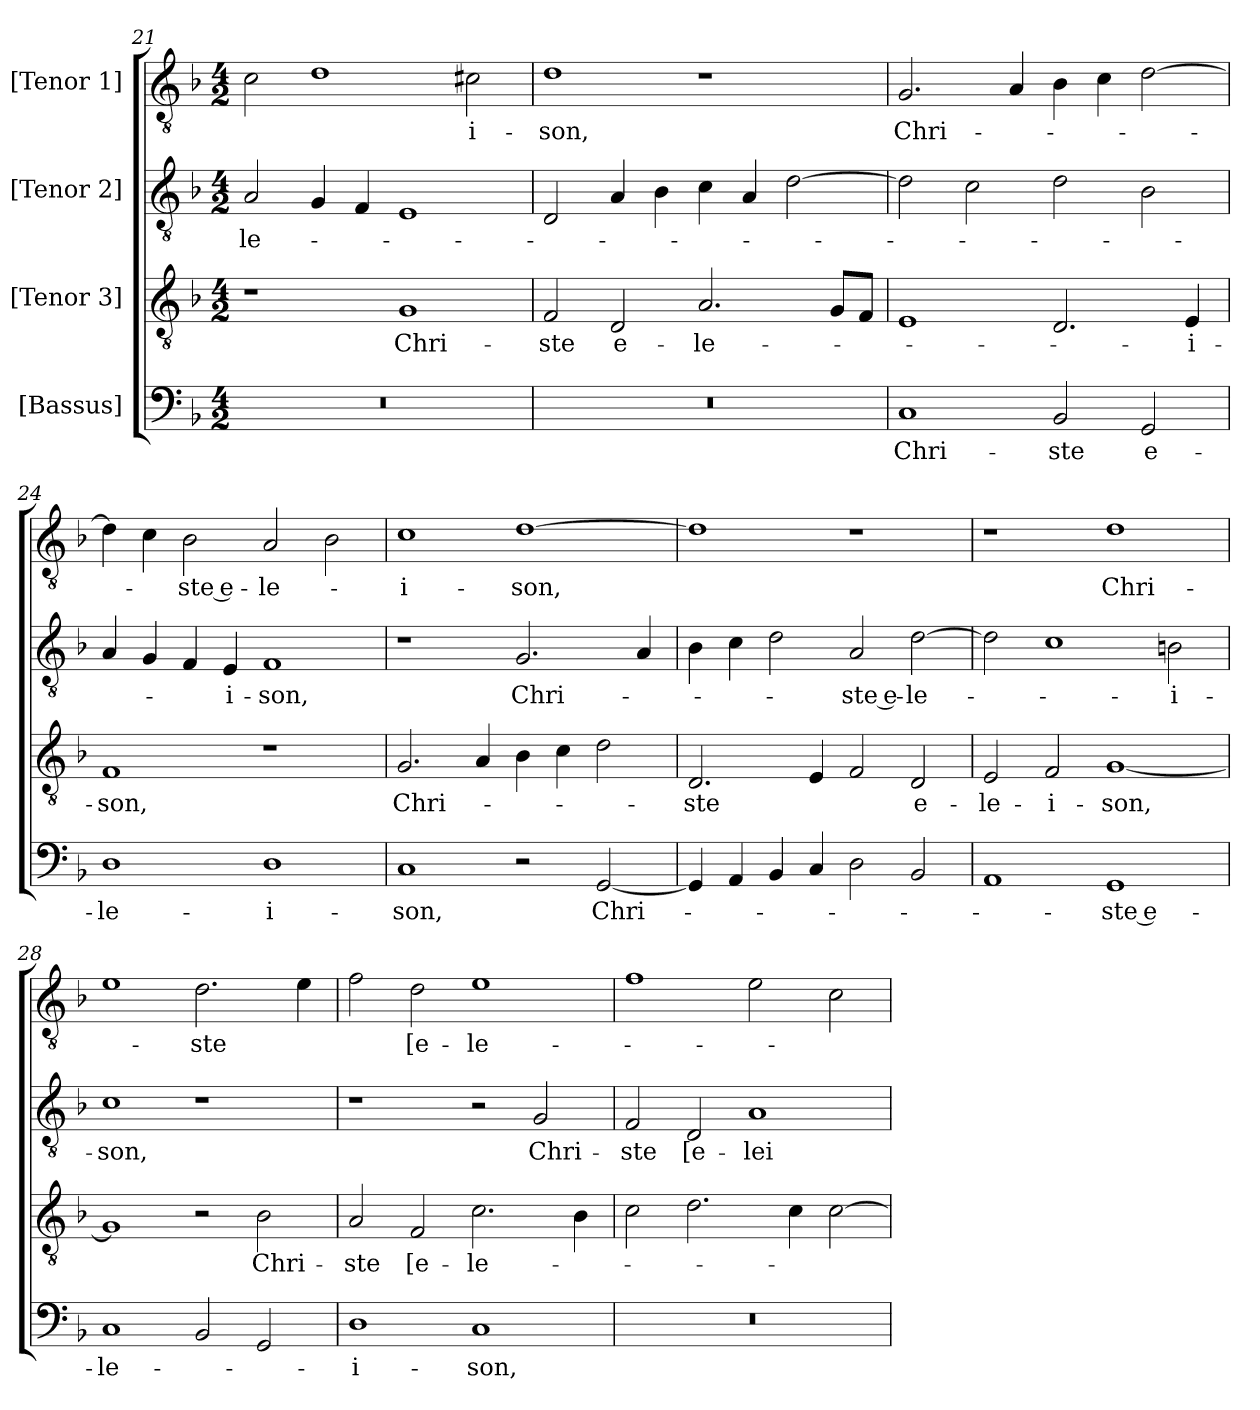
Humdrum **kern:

**kern	**text	**kern	**text	**kern	**text	**kern	**text
*part4	*part4	*part3	*part3	*part2	*part2	*part1	*part1
*staff4	*staff4	*staff3	*staff3	*staff2	*staff2	*staff1	*staff1
*I"[Bassus]	*	*I"[Tenor 3]	*	*I"[Tenor 2]	*	*I"[Tenor 1]	*
*clefF4	*	*clefGv2	*	*clefGv2	*	*clefGv2	*
*k[b-]	*	*k[b-]	*	*k[b-]	*	*k[b-]	*
*M4/2	*	*M4/2	*	*M4/2	*	*M4/2	*
=21	=21	=21	=21	=21	=21	=21	=21
0r	.	1r	.	2A/	-le-	2c\	.
.	.	.	.	4G/	.	1d\	.
.	.	.	.	4F/	.	.	.
.	.	1G/	Chri-	1E/	.	.	.
.	.	.	.	.	.	2c#X\	-i-
=22	=22	=22	=22	=22	=22	=22	=22
0r	.	2F/	-ste	2D/	.	1d\	-son,
.	.	2D/	e-	4A/	.	.	.
.	.	.	.	4B-\	.	.	.
.	.	2.A/	-le-	4c\	.	1r	.
.	.	.	.	4A/	.	.	.
.	.	.	.	[2d\	.	.	.
.	.	8G/L	.	.	.	.	.
.	.	8F/J	.	.	.	.	.
=23	=23	=23	=23	=23	=23	=23	=23
1C/	Chri-	1E/	.	2d\]	.	2.G/	Chri-
.	.	.	.	2c\	.	.	.
.	.	.	.	.	.	4A/	.
2BB-/	-ste	2.D/	.	2d\	.	4B-\	.
.	.	.	.	.	.	4c\	.
2GG/	e-	.	.	2B-\	.	[2d\	.
.	.	4E/	-i-	.	.	.	.
=24	=24	=24	=24	=24	=24	=24	=24
1D\	-le-	1F/	-son,	4A/	.	4d\]	.
.	.	.	.	4G/	.	4c\	.
.	.	.	.	4F/	.	2B-\	-ste e-
.	.	.	.	4E/	-i-	.	.
1D\	-i-	1r	.	1F/	-son,	2A/	-le-
.	.	.	.	.	.	2B-\	.
=25	=25	=25	=25	=25	=25	=25	=25
1C/	-son,	2.G/	Chri-	1r	.	1c\	-i-
.	.	4A/	.	.	.	.	.
2r	.	4B-\	.	2.G/	Chri-	[1d\	-son,
.	.	4c\	.	.	.	.	.
[2GG/	Chri-	2d\	.	.	.	.	.
.	.	.	.	4A/	.	.	.
=26	=26	=26	=26	=26	=26	=26	=26
4GG/]	.	2.D/	-ste	4B-\	.	1d\]	.
4AA/	.	.	.	4c\	.	.	.
4BB-/	.	.	.	2d\	.	.	.
4C/	.	4E/	.	.	.	.	.
2D\	.	2F/	.	2A/	-ste e-	1r	.
2BB-/	.	2D/	e-	[2d\	-le-	.	.
=27	=27	=27	=27	=27	=27	=27	=27
1AA/	.	2E/	-le-	2d\]	.	1r	.
.	.	2F/	-i-	1c\	.	.	.
1GG/	-ste e-	[1G/	-son,	.	.	1d\	Chri-
.	.	.	.	2Bn\	-i-	.	.
=28	=28	=28	=28	=28	=28	=28	=28
1C/	-le-	1G/]	.	1c\	-son,	1e\	.
2BB-/	.	2r	.	1r	.	2.d\	-ste
2GG/	.	2B-\	Chri-	.	.	.	.
.	.	.	.	.	.	4e\	.
=29	=29	=29	=29	=29	=29	=29	=29
1D\	-i-	2A/	-ste	1r	.	2f\	.
.	.	2F/	[e-	.	.	2d\	[e-
1C/	-son,	2.c\	-le-	2r	.	1e\	-le-
.	.	.	.	2G/	Chri-	.	.
.	.	4B-\	.	.	.	.	.
=30	=30	=30	=30	=30	=30	=30	=30
0r	.	2c\	.	2F/	-ste	1f\	.
.	.	2.d\	.	2D/	[e-	.	.
.	.	.	.	1A/	-lei-	2e\	.
.	.	4c\	.	.	.	.	.
.	.	[2c\	.	.	.	2c\	.
=	=	=	=	=	=	=	=
*-	*-	*-	*-	*-	*-	*-	*-
